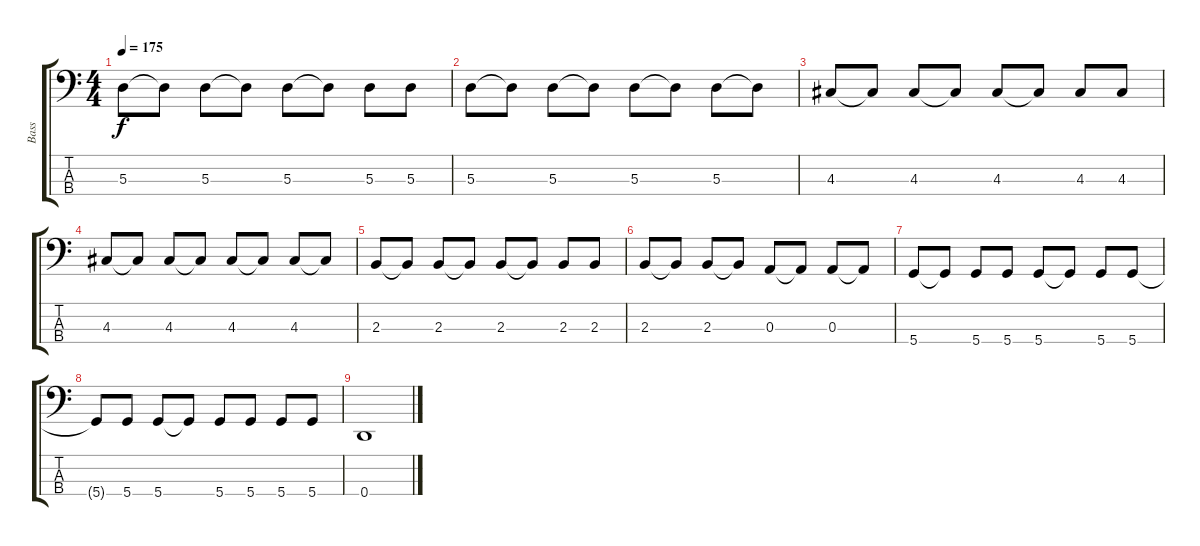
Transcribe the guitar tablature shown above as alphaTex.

\track ("Bass" "Bass") {instrument electricbassfinger}
\staff {score tabs}
\tuning (G2 D2 A1 D1) {hide}
\ts (4 4)
\tempo 175
\clef f4
\ks c
5.3.8{dy f} 5.3{t}.8 5.3.8 5.3{t}.8 5.3.8 5.3{t}.8 5.3.8 5.3.8 |
5.3.8 5.3{t}.8 5.3.8 5.3{t}.8 5.3.8 5.3{t}.8 5.3.8 5.3{t}.8 |
4.3.8 4.3{t}.8 4.3.8 4.3{t}.8 4.3.8 4.3{t}.8 4.3.8 4.3.8 |
4.3.8 4.3{t}.8 4.3.8 4.3{t}.8 4.3.8 4.3{t}.8 4.3.8 4.3{t}.8 |
2.3.8 2.3{t}.8 2.3.8 2.3{t}.8 2.3.8 2.3{t}.8 2.3.8 2.3.8 |
2.3.8 2.3{t}.8 2.3.8 2.3{t}.8 0.3.8 0.3{t}.8 0.3.8 0.3{t}.8 |
5.4.8 5.4{t}.8 5.4.8 5.4.8 5.4.8 5.4{t}.8 5.4.8 5.4.8 |
5.4{t}.8 5.4.8 5.4.8 5.4{t}.8 5.4.8 5.4.8 5.4.8 5.4.8 |
0.4.1
